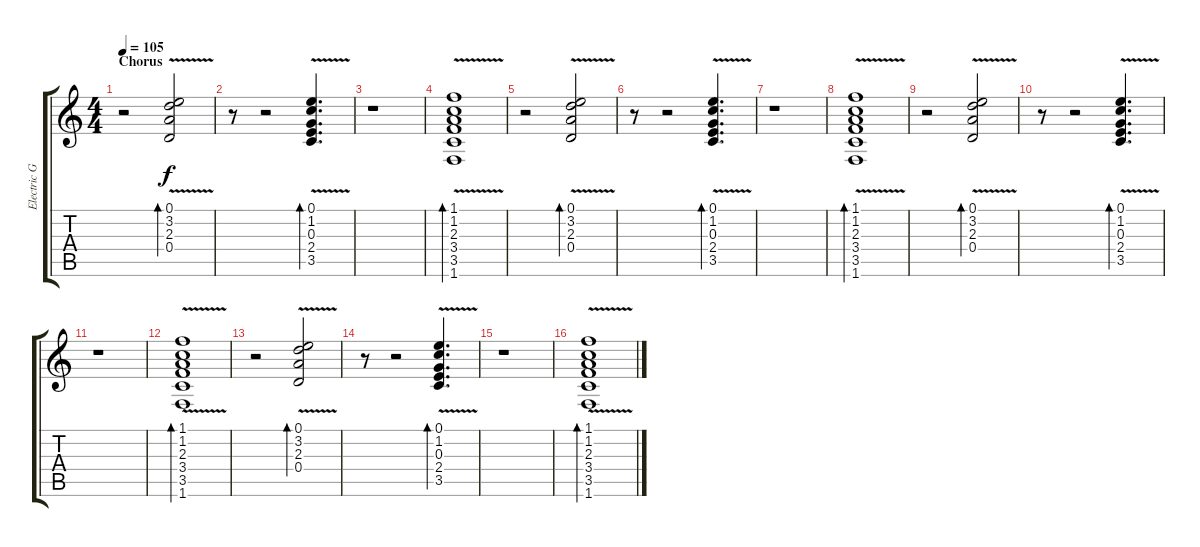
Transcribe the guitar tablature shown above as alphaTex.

\track ("Electric Gtr" "Electric G") {instrument electricguitarjazz}
\staff {score tabs}
\tuning (E4 B3 G3 D3 A2 E2) {hide}
\ts (4 4)
\section ("" "Chorus")
\tempo 105
\clef g2
\ks c
r.2{dy f volume 6 instrument electricguitarclean} (0.1 3.2{v} 2.3{v} 0.4{v}).2{bd 120} |
r.8 r.2 (0.1 1.2{v} 0.3{v} 2.4{v} 3.5{v}).4{d bd 60} |
r.1 |
(1.1 1.2{v} 2.3{v} 3.4{v} 3.5{v} 1.6{v}).1{bd 60} |
r.2 (0.1 3.2{v} 2.3{v} 0.4{v}).2{bd 120} |
r.8 r.2 (0.1 1.2{v} 0.3 2.4{v} 3.5{v}).4{d bd 60} |
r.1 |
(1.1 1.2{v} 2.3{v} 3.4{v} 3.5{v} 1.6{v}).1{bd 60} |
r.2 (0.1 3.2{v} 2.3{v} 0.4{v}).2{bd 120} |
r.8 r.2 (0.1 1.2{v} 0.3 2.4{v} 3.5{v}).4{d bd 60} |
r.1 |
(1.1 1.2{v} 2.3{v} 3.4{v} 3.5{v} 1.6{v}).1{bd 60} |
r.2 (0.1 3.2{v} 2.3{v} 0.4{v}).2{bd 120} |
r.8 r.2 (0.1 1.2{v} 0.3 2.4{v} 3.5{v}).4{d bd 60} |
r.1 |
(1.1 1.2{v} 2.3{v} 3.4{v} 3.5{v} 1.6{v}).1{bd 60}
